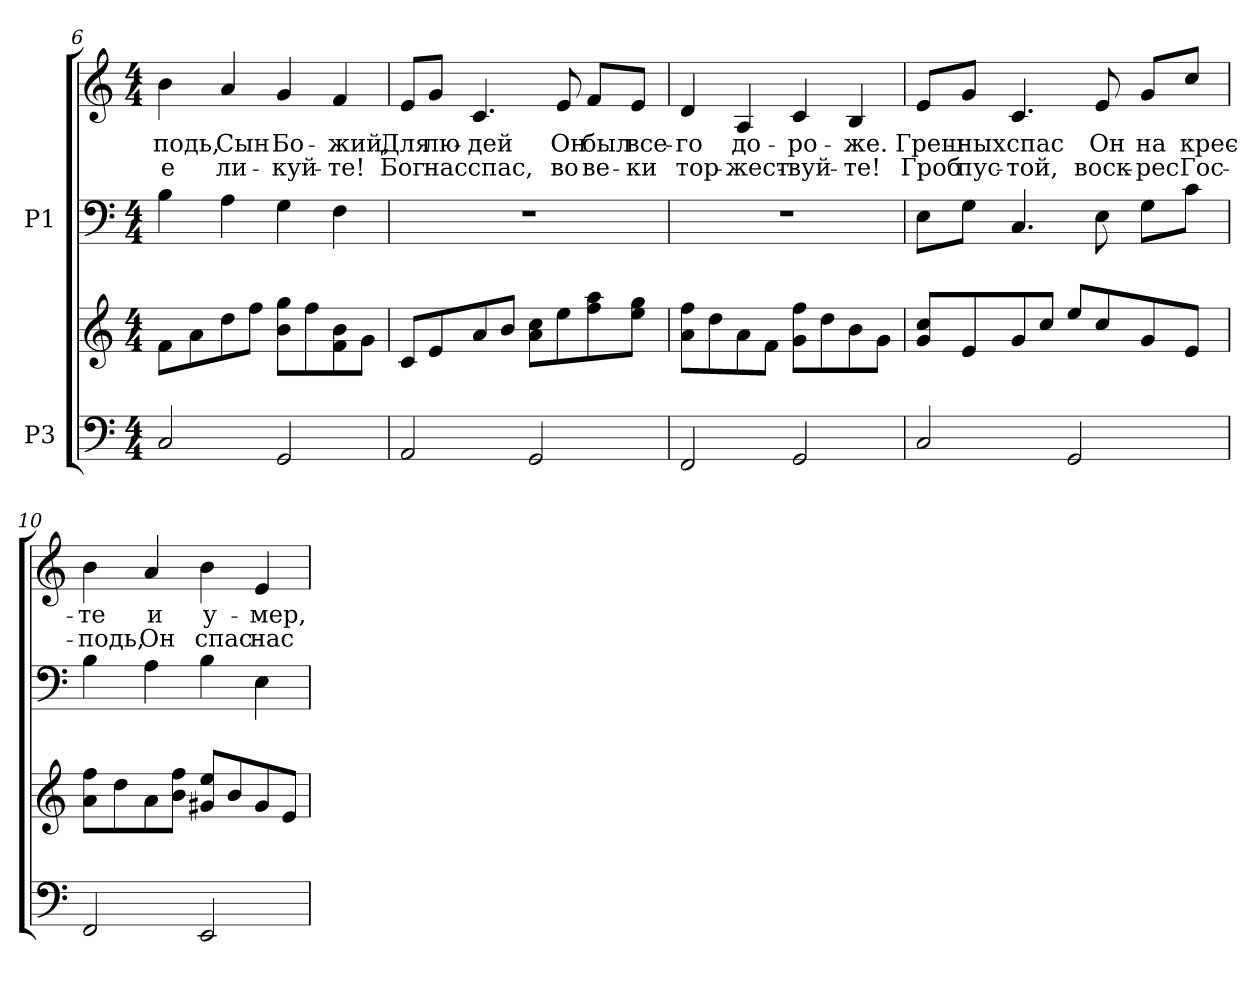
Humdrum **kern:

**kern	**kern	**kern	**kern	**text	**text
*part2	*part2	*part1	*part1	*part1	*part1
*staff4	*staff3	*staff2	*staff1	*staff1	*staff1
*I"P3	*	*I"P1	*	*	*
*clefF4	*clefG2	*clefF4	*clefG2	*	*
*k[]	*k[]	*k[]	*k[]	*	*
*C:	*C:	*C:	*C:	*	*
*M4/4	*M4/4	*M4/4	*M4/4	*	*
=6	=6	=6	=6	=6	=6
!	!	!	!	!LO:LY:b:color=#000000	!LO:LY:b:color=#000000
2Ci/	8fi\L	4Bi\	4bi\	-подь,	-е
.	8ai\	.	.	.	.
!	!	!	!	!LO:LY:b:color=#000000	!LO:LY:b:color=#000000
.	8ddi\	4Ai\	4ai/	Сын	ли-
.	8ffi\J	.	.	.	.
!	!	!	!	!LO:LY:b:color=#000000	!LO:LY:b:color=#000000
2GGi/	8bi\ 8ggiL	4Gi\	4gi/	Бо-	-куй-
.	8ffi\	.	.	.	.
!	!	!	!	!LO:LY:b:color=#000000	!LO:LY:b:color=#000000
.	8fi\ 8bi	4Fi\	4fi/	-жий,	-те!
.	8gi\J	.	.	.	.
=7	=7	=7	=7	=7	=7
!	!	!	!	!LO:LY:b:color=#000000	!LO:LY:b:color=#000000
2AAi/	8ci/L	1r	8ei/L	Для	Бог
!	!	!	!	!LO:LY:b:color=#000000	!LO:LY:b:color=#000000
.	8ei/	.	8gi/J	лю-	нас
!	!	!	!	!LO:LY:b:color=#000000	!LO:LY:b:color=#000000
.	8ai/	.	4.ci/	-дей	спас,
.	8bi/J	.	.	.	.
2GGi/	8ai\ 8cciL	.	.	.	.
!	!	!	!	!LO:LY:b:color=#000000	!LO:LY:b:color=#000000
.	8eei\	.	8ei/	Он	во
!	!	!	!	!LO:LY:b:color=#000000	!LO:LY:b:color=#000000
.	8ffi\ 8aai	.	8fi/L	был	ве-
!	!	!	!	!LO:LY:b:color=#000000	!LO:LY:b:color=#000000
.	8eei\ 8ggiJ	.	8ei/J	все-	-ки
!!LO:LB:g=z
=8	=8	=8	=8	=8	=8
!	!	!	!	!LO:LY:b:color=#000000	!LO:LY:b:color=#000000
2FFi/	8ai\ 8ffiL	1r	4di/	-го	тор-
.	8ddi\	.	.	.	.
!	!	!	!	!LO:LY:b:color=#000000	!LO:LY:b:color=#000000
.	8ai\	.	4Ai/	до-	-жест-
.	8fi\J	.	.	.	.
!	!	!	!	!LO:LY:b:color=#000000	!LO:LY:b:color=#000000
2GGi/	8gi\ 8ffiL	.	4ci/	-ро-	-вуй-
.	8ddi\	.	.	.	.
!	!	!	!	!LO:LY:b:color=#000000	!LO:LY:b:color=#000000
.	8bi\	.	4Bi/	-же.	-те!
.	8gi\J	.	.	.	.
=9	=9	=9	=9	=9	=9
!	!	!	!	!LO:LY:b:color=#000000	!LO:LY:b:color=#000000
2Ci/	8gi/ 8cciL	8Ei\L	8ei/L	Греш-	Гроб
!	!	!	!	!LO:LY:b:color=#000000	!LO:LY:b:color=#000000
.	8ei/	8Gi\J	8gi/J	-ных	пус-
!	!	!	!	!LO:LY:b:color=#000000	!LO:LY:b:color=#000000
.	8gi/	4.Ci/	4.ci/	спас	-той,
.	8cci/J	.	.	.	.
2GGi/	8eei/L	.	.	.	.
!	!	!	!	!LO:LY:b:color=#000000	!LO:LY:b:color=#000000
.	8cci/	8Ei\	8ei/	Он	воск-
!	!	!	!	!LO:LY:b:color=#000000	!LO:LY:b:color=#000000
.	8gi/	8Gi\L	8gi/L	на	-рес
!	!	!	!	!LO:LY:b:color=#000000	!LO:LY:b:color=#000000
.	8ei/J	8ci\J	8cci/J	крес-	Гос-
=10	=10	=10	=10	=10	=10
!	!	!	!	!LO:LY:b:color=#000000	!LO:LY:b:color=#000000
2FFi/	8ai\ 8ffiL	4Bi\	4bi\	-те	-подь,
.	8ddi\	.	.	.	.
!	!	!	!	!LO:LY:b:color=#000000	!LO:LY:b:color=#000000
.	8ai\	4Ai\	4ai/	и	Он
.	8bi\ 8ffiJ	.	.	.	.
!	!	!	!	!LO:LY:b:color=#000000	!LO:LY:b:color=#000000
2EEi/	8g#Xi/ 8eeiL	4Bi\	4bi\	у-	спас
.	8bi/	.	.	.	.
!	!	!	!	!LO:LY:b:color=#000000	!LO:LY:b:color=#000000
.	8g#i/	4Ei\	4ei/	-мер,	нас
.	8ei/J	.	.	.	.
=	=	=	=	=	=
*-	*-	*-	*-	*-	*-
